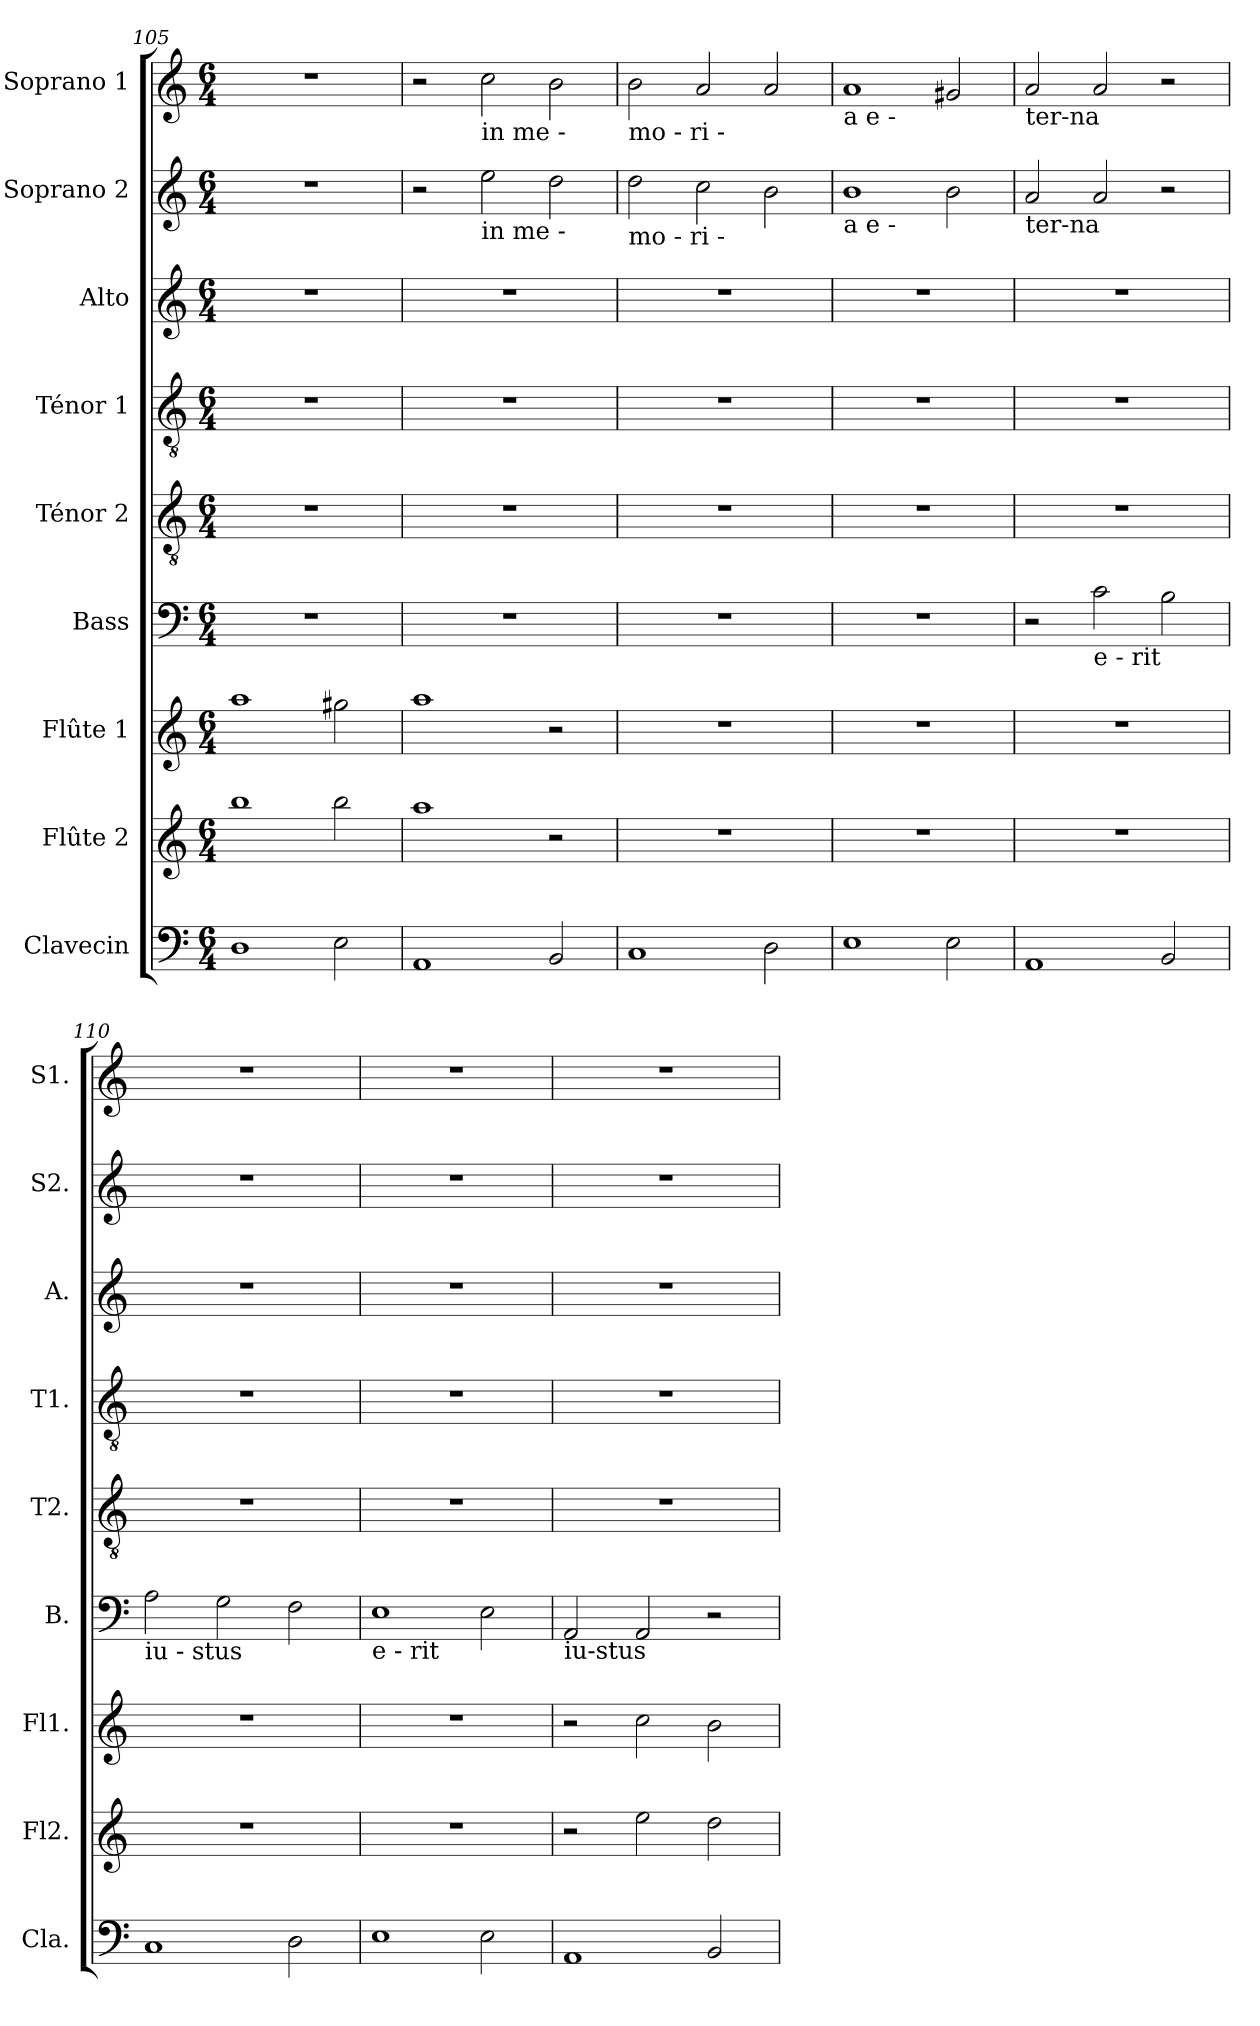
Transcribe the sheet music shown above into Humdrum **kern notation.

**kern	**kern	**kern	**kern	**kern	**kern	**kern	**kern	**kern
*part9	*part8	*part7	*part6	*part5	*part4	*part3	*part2	*part1
*staff9	*staff8	*staff7	*staff6	*staff5	*staff4	*staff3	*staff2	*staff1
*I"Clavecin	*I"Flûte 2	*I"Flûte 1	*I"Bass	*I"Ténor 2	*I"Ténor 1	*I"Alto	*I"Soprano 2	*I"Soprano 1
*I'Cla.	*I'Fl2.	*I'Fl1.	*I'B.	*I'T2.	*I'T1.	*I'A.	*I'S2.	*I'S1.
*clefF4	*clefG2	*clefG2	*clefF4	*clefGv2	*clefGv2	*clefG2	*clefG2	*clefG2
*k[]	*k[]	*k[]	*k[]	*k[]	*k[]	*k[]	*k[]	*k[]
*M6/4	*M6/4	*M6/4	*M6/4	*M6/4	*M6/4	*M6/4	*M6/4	*M6/4
=105	=105	=105	=105	=105	=105	=105	=105	=105
1D	1bb	1aa	1.r	1.r	1.r	1.r	1.r	1.r
2E	2bb	2gg#X	.	.	.	.	.	.
=106	=106	=106	=106	=106	=106	=106	=106	=106
1AA	1aa	1aa	1.r	1.r	1.r	1.r	2r	2r
!	!	!	!	!	!	!	!	!LO:TX:b:t=in me -
!	!	!	!	!	!	!	!LO:TX:b:t=in me -	!
.	.	.	.	.	.	.	2ee	2cc
2BB	2r	2r	.	.	.	.	2dd	2b
=107	=107	=107	=107	=107	=107	=107	=107	=107
!	!	!	!	!	!	!	!	!LO:TX:b:t=mo  -   ri -
!	!	!	!	!	!	!	!LO:TX:b:t=mo  -   ri -	!
1C	1.r	1.r	1.r	1.r	1.r	1.r	2dd	2b
.	.	.	.	.	.	.	2cc	2a
2D	.	.	.	.	.	.	2b	2a
=108	=108	=108	=108	=108	=108	=108	=108	=108
!	!	!	!	!	!	!	!	!LO:TX:b:t=a        e  -
!	!	!	!	!	!	!	!LO:TX:b:t=a        e  -	!
1E	1.r	1.r	1.r	1.r	1.r	1.r	1b	1a
2E	.	.	.	.	.	.	2b	2g#X
=109	=109	=109	=109	=109	=109	=109	=109	=109
!	!	!	!	!	!	!	!	!LO:TX:b:t=ter-na
!	!	!	!	!	!	!	!LO:TX:b:t=ter-na	!
1AA	1.r	1.r	2r	1.r	1.r	1.r	2a	2a
!	!	!	!LO:TX:b:t=e - rit	!	!	!	!	!
.	.	.	2c	.	.	.	2a	2a
2BB	.	.	2B	.	.	.	2r	2r
=110	=110	=110	=110	=110	=110	=110	=110	=110
!	!	!	!LO:TX:b:t=iu   -  stus	!	!	!	!	!
1C	1.r	1.r	2A	1.r	1.r	1.r	1.r	1.r
.	.	.	2G	.	.	.	.	.
2D	.	.	2F	.	.	.	.	.
!!LO:PB:g=z
=111	=111	=111	=111	=111	=111	=111	=111	=111
!	!	!	!LO:TX:b:t=e  -  rit	!	!	!	!	!
1E	1.r	1.r	1E	1.r	1.r	1.r	1.r	1.r
2E	.	.	2E	.	.	.	.	.
=112	=112	=112	=112	=112	=112	=112	=112	=112
!	!	!	!LO:TX:b:t=iu-stus	!	!	!	!	!
1AA	2r	2r	2AA	1.r	1.r	1.r	1.r	1.r
.	2ee	2cc	2AA	.	.	.	.	.
2BB	2dd	2b	2r	.	.	.	.	.
=	=	=	=	=	=	=	=	=
*-	*-	*-	*-	*-	*-	*-	*-	*-
